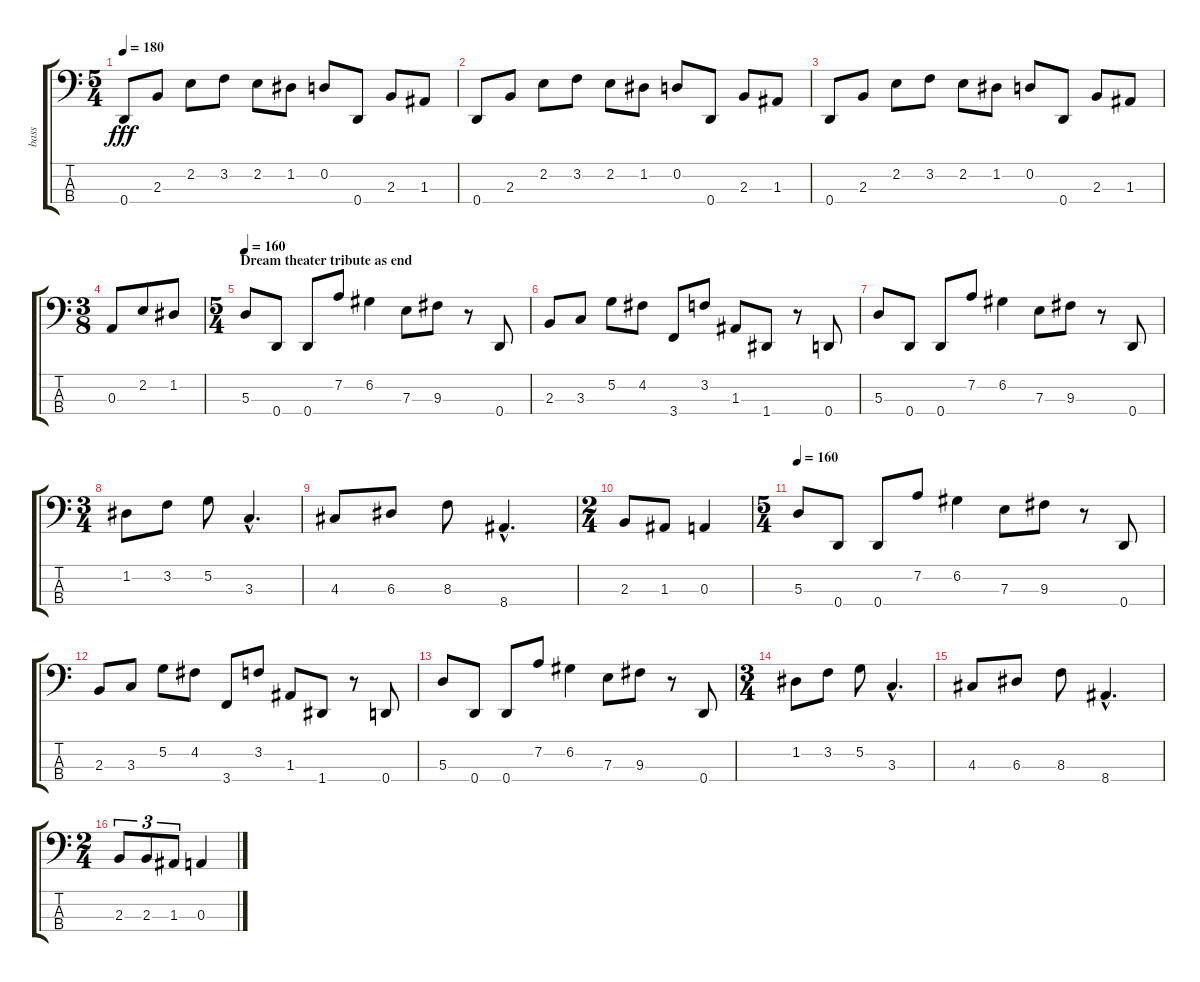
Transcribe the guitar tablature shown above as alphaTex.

\track ("bass" "bass") {instrument electricbassfinger}
\staff {score tabs}
\tuning (G2 D2 A1 D1) {hide}
\ts (5 4)
\tempo 180
\clef f4
\ks c
0.4.8{dy fff} 2.3.8 2.2.8 3.2.8 2.2.8 1.2.8 0.2.8 0.4.8 2.3.8 1.3.8 |
0.4.8 2.3.8 2.2.8 3.2.8 2.2.8 1.2.8 0.2.8 0.4.8 2.3.8 1.3.8 |
0.4.8 2.3.8 2.2.8 3.2.8 2.2.8 1.2.8 0.2.8 0.4.8 2.3.8 1.3.8 |
\ts (3 8)
0.3.8 2.2.8 1.2.8 |
\ts (5 4)
\section ("" "Dream theater tribute as end")
\tempo 160
5.3.8 0.4.8 0.4.8 7.2.8 6.2.4 7.3.8 9.3.8 r.8 0.4.8 |
2.3.8 3.3.8 5.2.8 4.2.8 3.4.8 3.2.8 1.3.8 1.4.8 r.8 0.4.8 |
5.3.8 0.4.8 0.4.8 7.2.8 6.2.4 7.3.8 9.3.8 r.8 0.4.8 |
\ts (3 4)
1.2.8 3.2.8 5.2.8 3.3{hac}.4{d} |
4.3.8 6.3.8 8.3.8 8.4{hac}.4{d} |
\ts (2 4)
2.3.8 1.3.8 0.3.4 |
\ts (5 4)
\tempo 160
5.3.8 0.4.8 0.4.8 7.2.8 6.2.4 7.3.8 9.3.8 r.8 0.4.8 |
2.3.8 3.3.8 5.2.8 4.2.8 3.4.8 3.2.8 1.3.8 1.4.8 r.8 0.4.8 |
5.3.8 0.4.8 0.4.8 7.2.8 6.2.4 7.3.8 9.3.8 r.8 0.4.8 |
\ts (3 4)
1.2.8 3.2.8 5.2.8 3.3{hac}.4{d} |
4.3.8 6.3.8 8.3.8 8.4{hac}.4{d} |
\ts (2 4)
2.3.8{tu (3 2)} 2.3.8{tu (3 2)} 1.3.8{tu (3 2)} 0.3.4
